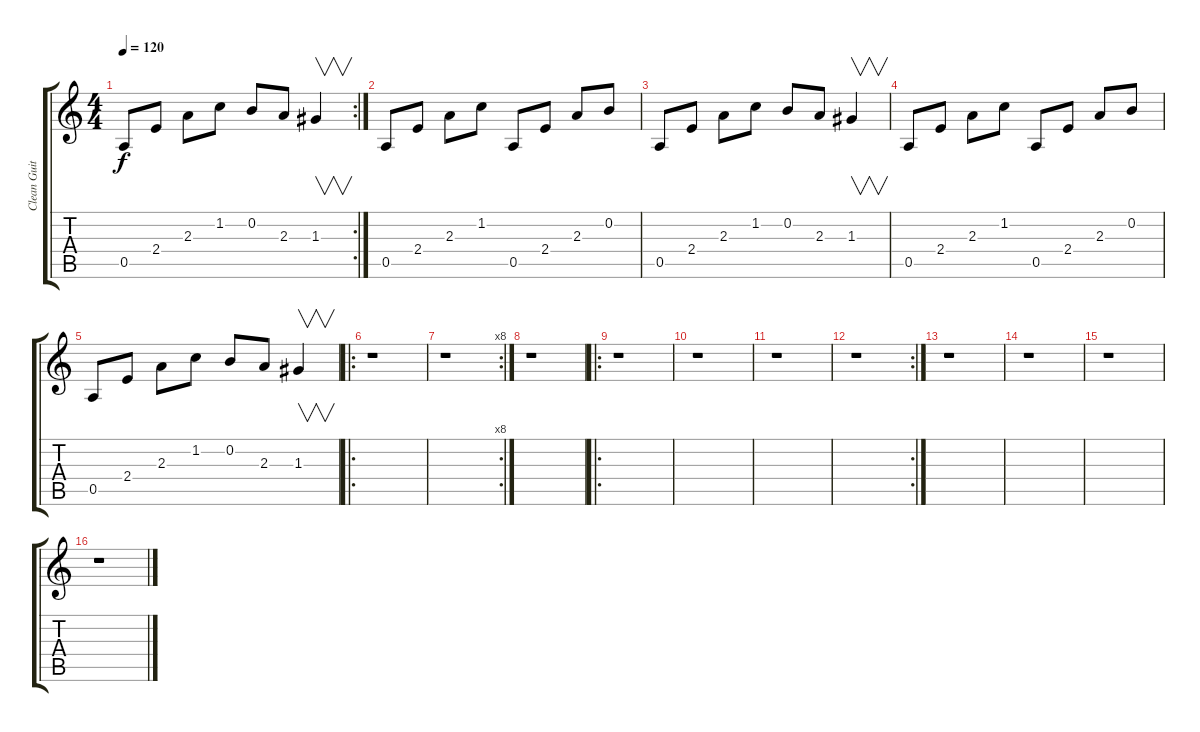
\track ("Clean Guitar" "Clean Guit") {instrument electricguitarclean}
\staff {score tabs}
\tuning (E4 B3 G3 D3 A2 E2) {hide}
\rc 2
\ts (4 4)
\tempo 120
\clef g2
\ks c
0.5.8{dy f} 2.4.8 2.3.8 1.2.8 0.2.8 2.3.8 1.3.4{v} |
0.5.8 2.4.8 2.3.8 1.2.8 0.5.8 2.4.8 2.3.8 0.2.8 |
0.5.8 2.4.8 2.3.8 1.2.8 0.2.8 2.3.8 1.3.4{v} |
0.5.8 2.4.8 2.3.8 1.2.8 0.5.8 2.4.8 2.3.8 0.2.8 |
0.5.8 2.4.8 2.3.8 1.2.8 0.2.8 2.3.8 1.3.4{v} |
\ro
r.1 |
\rc 8
r.1 |
r.1 |
\ro
r.1 |
r.1 |
r.1 |
\rc 2
r.1 |
r.1 |
r.1 |
r.1 |
r.1
